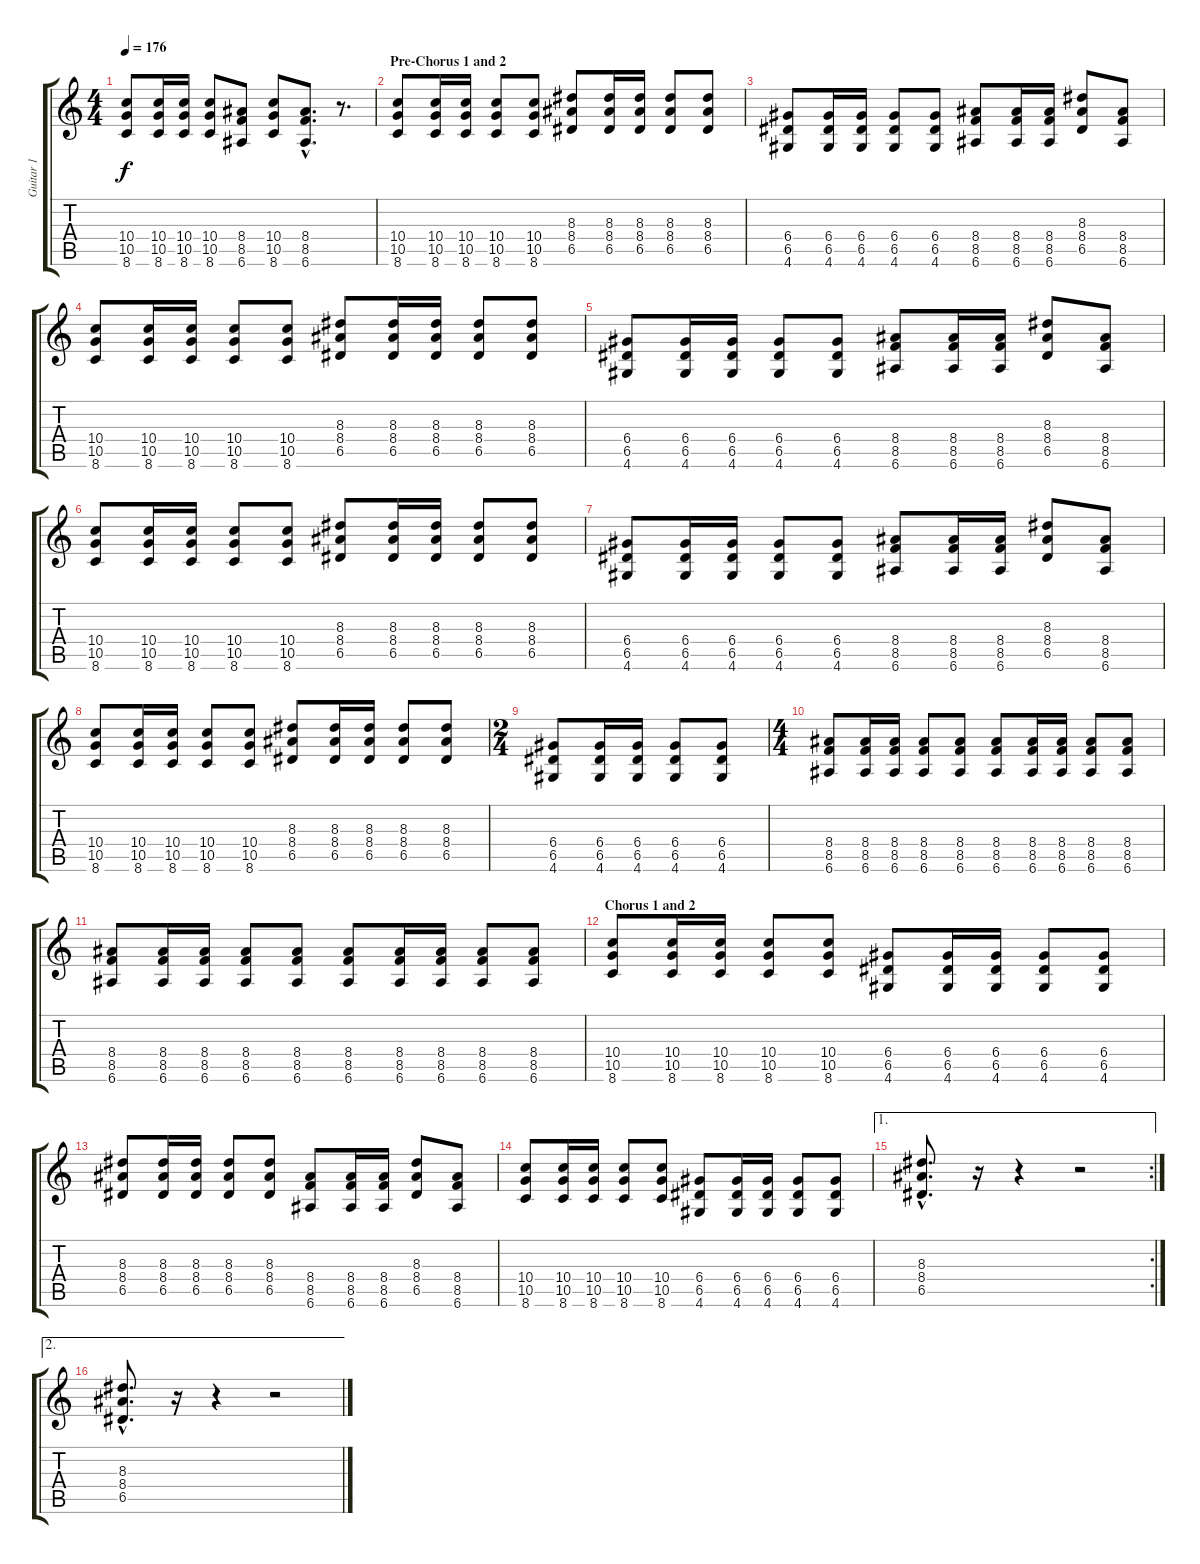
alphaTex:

\track ("Guitar 1" "Guitar 1") {instrument distortionguitar}
\staff {score tabs}
\tuning (E4 B3 G3 D3 A2 E2) {hide}
\ts (4 4)
\tempo 176
\clef g2
\ks c
(10.4 10.5 8.6).8{dy f} (10.4 10.5 8.6).16 (10.4 10.5 8.6).16 (10.4 10.5 8.6).8 (8.4 8.5 6.6).8 (10.4 10.5 8.6).8 (8.4{hac} 8.5{hac} 6.6{hac}).8{d} r.8{d} |
\section ("" "Pre-Chorus 1 and 2")
(10.4 10.5 8.6).8 (10.4 10.5 8.6).16 (10.4 10.5 8.6).16 (10.4 10.5 8.6).8 (10.4 10.5 8.6).8 (8.3 8.4 6.5).8 (8.3 8.4 6.5).16 (8.3 8.4 6.5).16 (8.3 8.4 6.5).8 (8.3 8.4 6.5).8 |
(6.4 6.5 4.6).8 (6.4 6.5 4.6).16 (6.4 6.5 4.6).16 (6.4 6.5 4.6).8 (6.4 6.5 4.6).8 (8.4 8.5 6.6).8 (8.4 8.5 6.6).16 (8.4 8.5 6.6).16 (8.3 8.4 6.5).8 (8.4 8.5 6.6).8 |
(10.4 10.5 8.6).8 (10.4 10.5 8.6).16 (10.4 10.5 8.6).16 (10.4 10.5 8.6).8 (10.4 10.5 8.6).8 (8.3 8.4 6.5).8 (8.3 8.4 6.5).16 (8.3 8.4 6.5).16 (8.3 8.4 6.5).8 (8.3 8.4 6.5).8 |
(6.4 6.5 4.6).8 (6.4 6.5 4.6).16 (6.4 6.5 4.6).16 (6.4 6.5 4.6).8 (6.4 6.5 4.6).8 (8.4 8.5 6.6).8 (8.4 8.5 6.6).16 (8.4 8.5 6.6).16 (8.3 8.4 6.5).8 (8.4 8.5 6.6).8 |
(10.4 10.5 8.6).8 (10.4 10.5 8.6).16 (10.4 10.5 8.6).16 (10.4 10.5 8.6).8 (10.4 10.5 8.6).8 (8.3 8.4 6.5).8 (8.3 8.4 6.5).16 (8.3 8.4 6.5).16 (8.3 8.4 6.5).8 (8.3 8.4 6.5).8 |
(6.4 6.5 4.6).8 (6.4 6.5 4.6).16 (6.4 6.5 4.6).16 (6.4 6.5 4.6).8 (6.4 6.5 4.6).8 (8.4 8.5 6.6).8 (8.4 8.5 6.6).16 (8.4 8.5 6.6).16 (8.3 8.4 6.5).8 (8.4 8.5 6.6).8 |
(10.4 10.5 8.6).8 (10.4 10.5 8.6).16 (10.4 10.5 8.6).16 (10.4 10.5 8.6).8 (10.4 10.5 8.6).8 (8.3 8.4 6.5).8 (8.3 8.4 6.5).16 (8.3 8.4 6.5).16 (8.3 8.4 6.5).8 (8.3 8.4 6.5).8 |
\ts (2 4)
(6.4 6.5 4.6).8 (6.4 6.5 4.6).16 (6.4 6.5 4.6).16 (6.4 6.5 4.6).8 (6.4 6.5 4.6).8 |
\ts (4 4)
(8.4 8.5 6.6).8 (8.4 8.5 6.6).16 (8.4 8.5 6.6).16 (8.4 8.5 6.6).8 (8.4 8.5 6.6).8 (8.4 8.5 6.6).8 (8.4 8.5 6.6).16 (8.4 8.5 6.6).16 (8.4 8.5 6.6).8 (8.4 8.5 6.6).8 |
(8.4 8.5 6.6).8 (8.4 8.5 6.6).16 (8.4 8.5 6.6).16 (8.4 8.5 6.6).8 (8.4 8.5 6.6).8 (8.4 8.5 6.6).8 (8.4 8.5 6.6).16 (8.4 8.5 6.6).16 (8.4 8.5 6.6).8 (8.4 8.5 6.6).8 |
\section ("" "Chorus 1 and 2")
(10.4 10.5 8.6).8 (10.4 10.5 8.6).16 (10.4 10.5 8.6).16 (10.4 10.5 8.6).8 (10.4 10.5 8.6).8 (6.4 6.5 4.6).8 (6.4 6.5 4.6).16 (6.4 6.5 4.6).16 (6.4 6.5 4.6).8 (6.4 6.5 4.6).8 |
(8.3 8.4 6.5).8 (8.3 8.4 6.5).16 (8.3 8.4 6.5).16 (8.3 8.4 6.5).8 (8.3 8.4 6.5).8 (8.4 8.5 6.6).8 (8.4 8.5 6.6).16 (8.4 8.5 6.6).16 (8.3 8.4 6.5).8 (8.4 8.5 6.6).8 |
(10.4 10.5 8.6).8 (10.4 10.5 8.6).16 (10.4 10.5 8.6).16 (10.4 10.5 8.6).8 (10.4 10.5 8.6).8 (6.4 6.5 4.6).8 (6.4 6.5 4.6).16 (6.4 6.5 4.6).16 (6.4 6.5 4.6).8 (6.4 6.5 4.6).8 |
\ae 1
\rc 2
(8.3{hac} 8.4{hac} 6.5{hac}).8{d} r.16 r.4 r.2 |
\ae 2
(8.3{hac} 8.4{hac} 6.5{hac}).8{d} r.16 r.4 r.2
